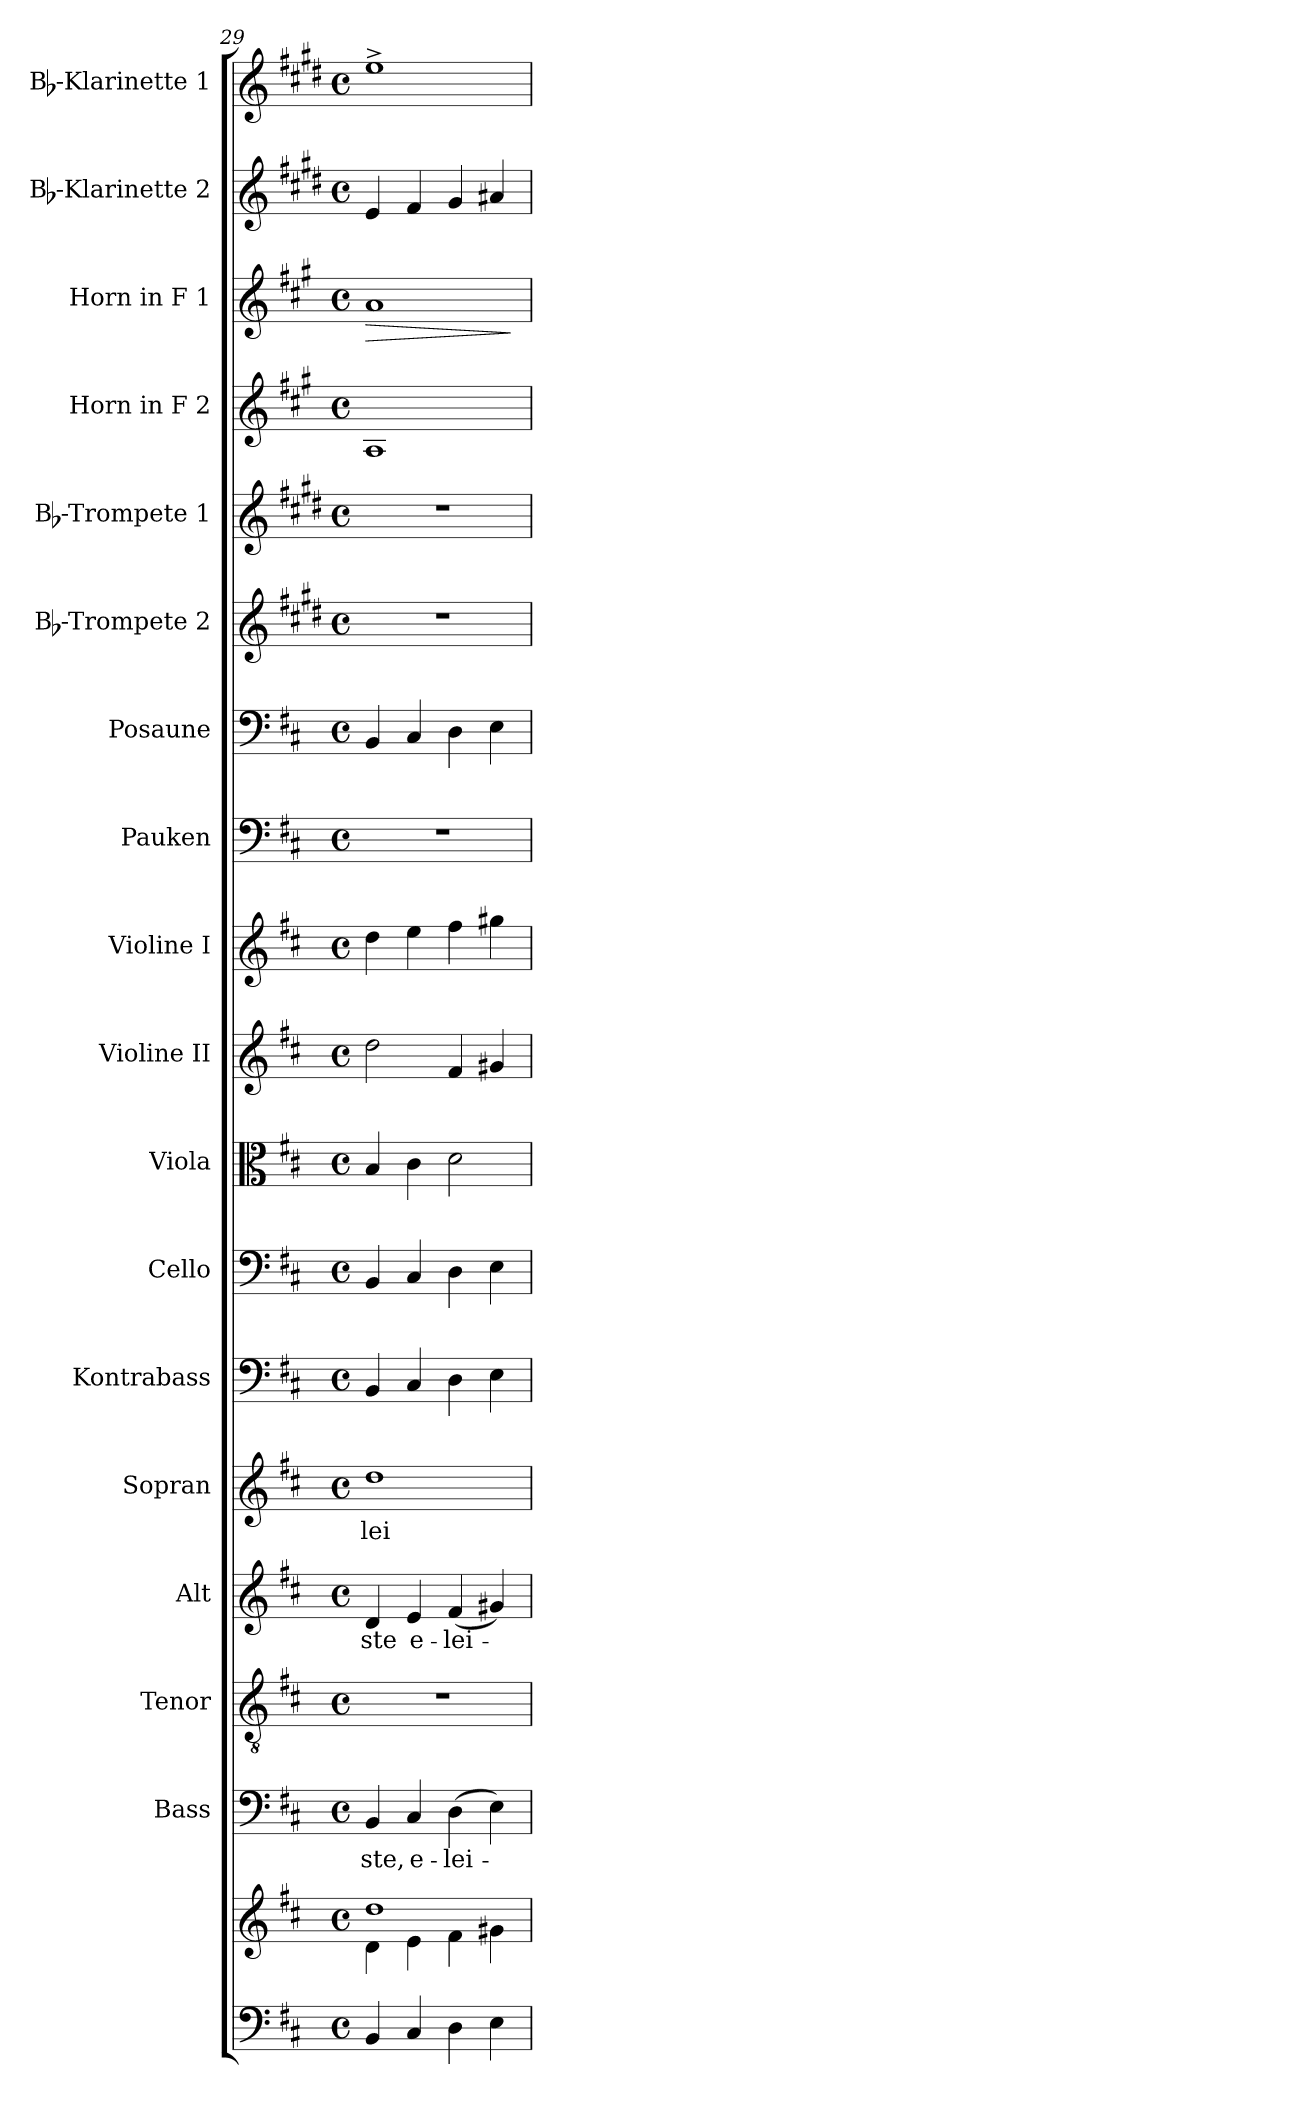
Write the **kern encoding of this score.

**kern	**kern	**kern	**text	**kern	**kern	**text	**kern	**text	**kern	**kern	**kern	**kern	**kern	**kern	**kern	**kern	**kern	**kern	**kern	**dynam	**kern	**kern
*part18	*part18	*part17	*part17	*part16	*part15	*part15	*part14	*part14	*part13	*part12	*part11	*part10	*part9	*part8	*part7	*part6	*part5	*part4	*part3	*part3	*part2	*part1
*staff19	*staff18	*staff17	*staff17	*staff16	*staff15	*staff15	*staff14	*staff14	*staff13	*staff12	*staff11	*staff10	*staff9	*staff8	*staff7	*staff6	*staff5	*staff4	*staff3	*staff3	*staff2	*staff1
*	*	*I"Bass	*	*I"Tenor	*I"Alt	*	*I"Sopran	*	*I"Kontrabass	*I"Cello	*I"Viola	*I"Violine II	*I"Violine I	*I"Pauken	*I"Posaune	*I"Bb-Trompete 2	*I"Bb-Trompete 1	*I"Horn in F 2	*I"Horn in F 1	*	*I"Bb-Klarinette 2	*I"Bb-Klarinette 1
*	*	*I'B.	*	*I'T.	*I'A.	*	*I'S.	*	*I'Kb.	*	*I'Vla.	*I'Vl. II	*I'Vl. I	*I'Pk.	*I'Pos.	*I'Bb Trp. 2	*I'Bb Trp. 1	*	*	*	*I'Bb Kl. 2	*I'Bb Kl. 1
*clefF4	*clefG2	*clefF4	*	*clefGv2	*clefG2	*	*clefG2	*	*clefF4	*clefF4	*clefC3	*clefG2	*clefG2	*clefF4	*clefF4	*clefG2	*clefG2	*clefG2	*clefG2	*	*clefG2	*clefG2
*	*	*	*	*	*	*	*	*	*ITrd7c12	*	*	*	*	*	*	*ITrd1c2	*ITrd1c2	*ITrd4c7	*ITrd4c7	*	*ITrd1c2	*ITrd1c2
*k[f#c#]	*k[f#c#]	*k[f#c#]	*	*k[f#c#]	*k[f#c#]	*	*k[f#c#]	*	*k[f#c#]	*k[f#c#]	*k[f#c#]	*k[f#c#]	*k[f#c#]	*k[f#c#]	*k[f#c#]	*k[f#c#]	*k[f#c#]	*k[f#c#]	*k[f#c#]	*	*k[f#c#]	*k[f#c#]
*D:	*D:	*D:	*	*D:	*D:	*	*D:	*	*D:	*D:	*D:	*D:	*D:	*D:	*D:	*D:	*D:	*D:	*D:	*	*D:	*D:
*M4/4	*M4/4	*M4/4	*	*M4/4	*M4/4	*	*M4/4	*	*M4/4	*M4/4	*M4/4	*M4/4	*M4/4	*M4/4	*M4/4	*M4/4	*M4/4	*M4/4	*M4/4	*	*M4/4	*M4/4
*met(c)	*met(c)	*met(c)	*	*met(c)	*met(c)	*	*met(c)	*	*met(c)	*met(c)	*met(c)	*met(c)	*met(c)	*met(c)	*met(c)	*met(c)	*met(c)	*met(c)	*met(c)	*	*met(c)	*met(c)
=29	=29	=29	=29	=29	=29	=29	=29	=29	=29	=29	=29	=29	=29	=29	=29	=29	=29	=29	=29	=29	=29	=29
*	*^	*	*	*	*	*	*	*	*	*	*	*	*	*	*	*	*	*	*	*	*	*
!	!	!	!	!LO:LY:b	!	!	!LO:LY:b	!	!LO:LY:b	!	!	!	!	!	!	!	!	!	!	!	!LO:HP:b	!	!
4BB/	1dd	4d\	4BB/	-ste,	1r	4d/	-ste	1dd	-lei-	4BBB/	4BB/	4B/	2dd\	4dd\	1r	4BB/	1r	1r	1D	1d	>	4d/	1dd^>
!	!	!	!	!LO:LY:b	!	!	!LO:LY:b	!	!	!	!	!	!	!	!	!	!	!	!	!	!	!	!
4C#/	.	4e\	4C#/	e-	.	4e/	e-	.	.	4CC#/	4C#/	4c#\	.	4ee\	.	4C#/	.	.	.	.	.	4e/	.
!	!	!	!	!LO:LY:b	!	!	!LO:LY:b	!	!	!	!	!	!	!	!	!	!	!	!	!	!	!	!
4D\	.	4f#\	(>4D\	-lei-	.	(<4f#/	-lei-	.	.	4DD\	4D\	2d\	4f#/	4ff#\	.	4D\	.	.	.	.	.	4f#/	.
4E\	.	4g#X\	4E\)	.	.	4g#X/)	.	.	.	4EE\	4E\	.	4g#X/	4gg#X\	.	4E\	.	.	.	.	.	4g#X/	.
*	*v	*v	*	*	*	*	*	*	*	*	*	*	*	*	*	*	*	*	*	*	*	*	*
.	.	.	.	.	.	.	.	.	.	.	.	.	.	.	.	.	.	.	.	]	.	.
=	=	=	=	=	=	=	=	=	=	=	=	=	=	=	=	=	=	=	=	=	=	=
*-	*-	*-	*-	*-	*-	*-	*-	*-	*-	*-	*-	*-	*-	*-	*-	*-	*-	*-	*-	*-	*-	*-
